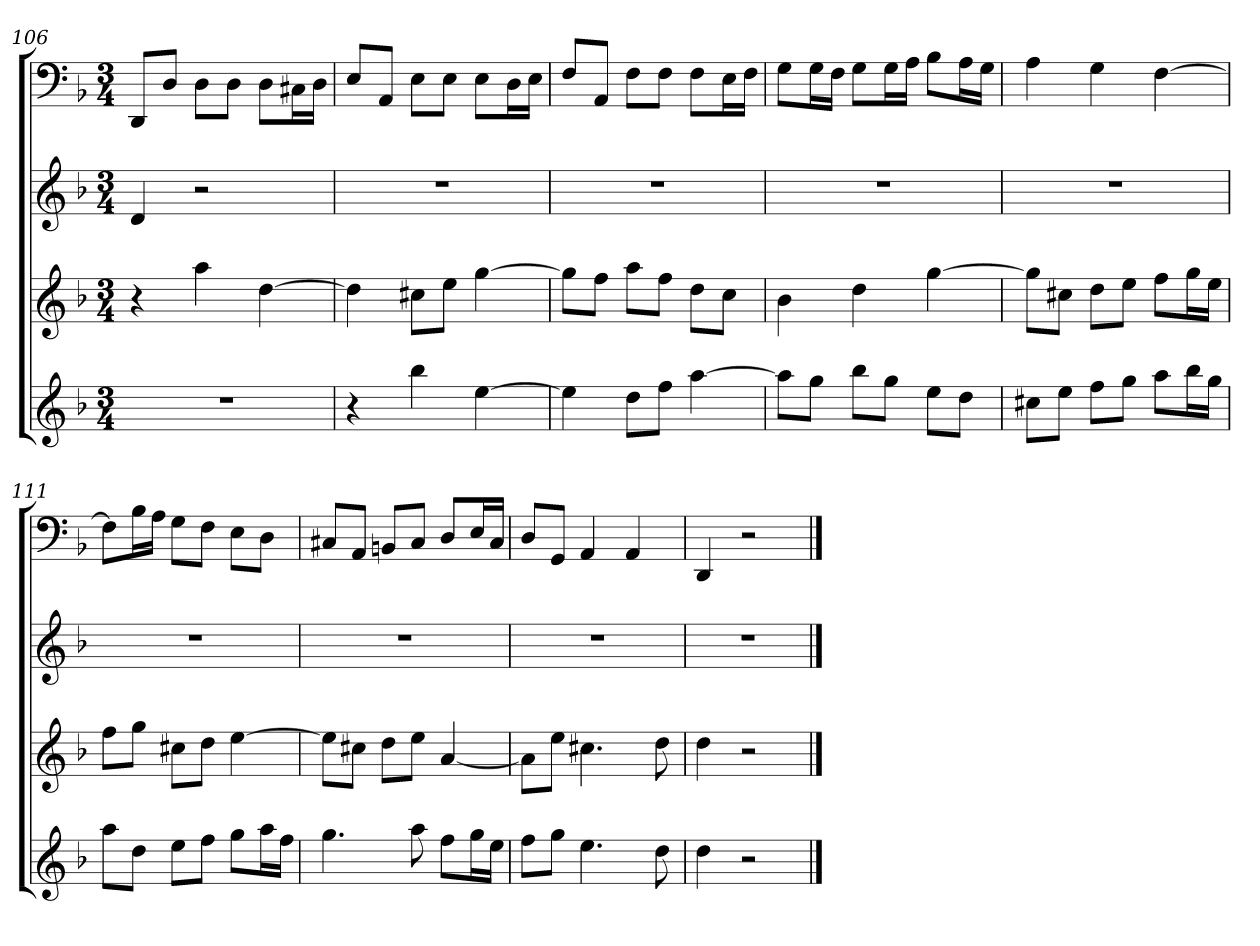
**kern	**kern	**kern	**kern
*part4	*part3	*part2	*part1
*staff4	*staff3	*staff2	*staff1
*clefG2	*clefG2	*clefG2	*clefF4
*k[b-]	*k[b-]	*k[b-]	*k[b-]
*d:	*d:	*d:	*d:
*M3/4	*M3/4	*M3/4	*M3/4
=106	=106	=106	=106
2.r	4r	4d	8DD/L
.	.	.	8D/J
.	4aa	2r	8D\L
.	.	.	8D\J
.	[4dd	.	8D\L
.	.	.	16C#X\L
.	.	.	16D\JJ
=107	=107	=107	=107
4r	4dd]	2.r	8E/L
.	.	.	8AA/J
4bb-	8cc#X\L	.	8E\L
.	8ee\J	.	8E\J
[4ee	[4gg	.	8E\L
.	.	.	16D\L
.	.	.	16E\JJ
=108	=108	=108	=108
4ee]	8gg\L]	2.r	8F/L
.	8ff\J	.	8AA/J
8dd\L	8aa\L	.	8F\L
8ff\J	8ff\J	.	8F\J
[4aa	8dd\L	.	8F\L
.	8cc\J	.	16E\L
.	.	.	16F\JJ
=109	=109	=109	=109
8aa\L]	4b-	2.r	8G\L
8gg\J	.	.	16G\L
.	.	.	16F\JJ
8bb-\L	4dd	.	8G\L
8gg\J	.	.	16G\L
.	.	.	16A\JJ
8ee\L	[4gg	.	8B-\L
8dd\J	.	.	16A\L
.	.	.	16G\JJ
=110	=110	=110	=110
8cc#X\L	8gg\L]	2.r	4A
8ee\J	8cc#X\J	.	.
8ff\L	8dd\L	.	4G
8gg\J	8ee\J	.	.
8aa\L	8ff\L	.	[4F
16bb-\L	16gg\L	.	.
16gg\JJ	16ee\JJ	.	.
=111	=111	=111	=111
8aa\L	8ff\L	2.r	8F\L]
8dd\J	8gg\J	.	16B-\L
.	.	.	16A\JJ
8ee\L	8cc#X\L	.	8G\L
8ff\J	8dd\J	.	8F\J
8gg\L	[4ee	.	8E\L
16aa\L	.	.	8D\J
16ff\JJ	.	.	.
=112	=112	=112	=112
4.gg	8ee\L]	2.r	8C#X/L
.	8cc#X\J	.	8AA/J
.	8dd\L	.	8BBn/L
8aa	8ee\J	.	8C#/J
8ff\L	[4a	.	8D/L
16gg\L	.	.	16E/L
16ee\JJ	.	.	16C#/JJ
=113	=113	=113	=113
8ff\L	8a\L]	2.r	8D/L
8gg\J	8ee\J	.	8GG/J
4.ee	4.cc#X	.	4AA
.	.	.	4AA
8dd	8dd	.	.
=114	=114	=114	=114
4dd	4dd	2.r	4DD
2r	2r	.	2r
==	==	==	==
*-	*-	*-	*-
